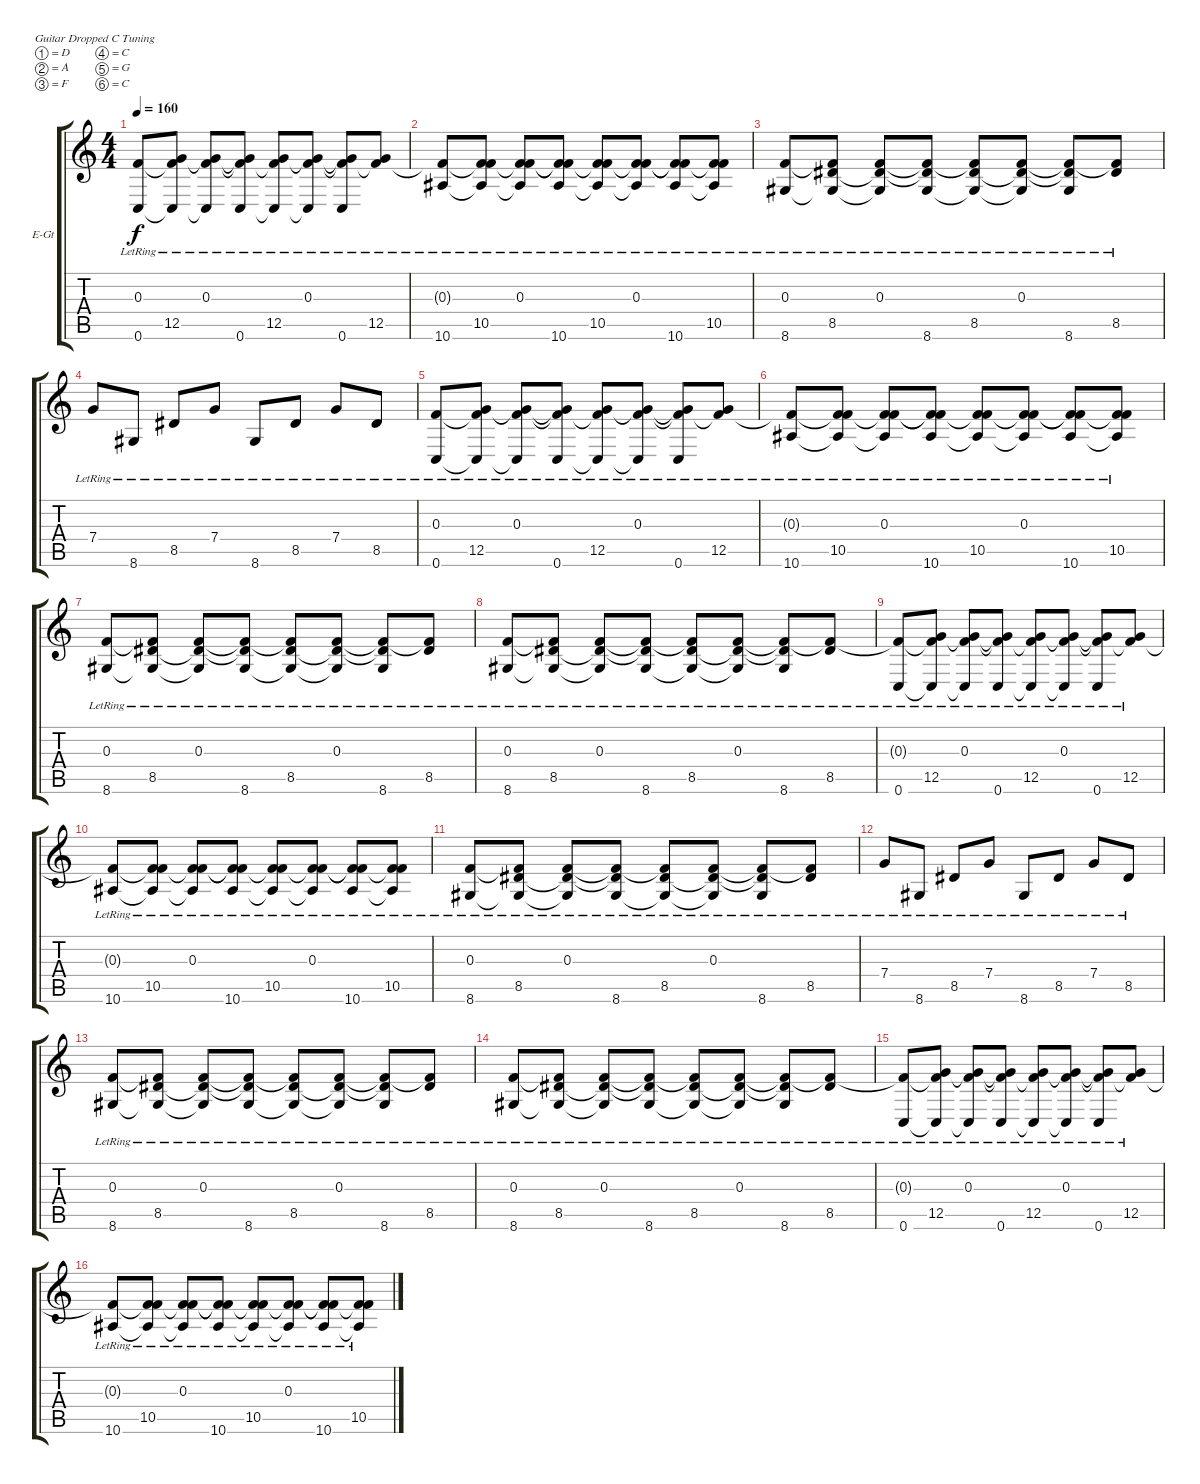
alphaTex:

\defaultSystemsLayout 4
\bracketExtendMode groupsimilarinstruments
\firstSystemTrackNameOrientation horizontal
\otherSystemsTrackNameOrientation horizontal
\track ("Electric Guitar" "E-Gt") {solo instrument distortionguitar}
\staff {score tabs}
\tuning (D4 A3 F3 C3 G2 C2)
\ts (4 4)
\tempo 160
\clef g2
\ks c
(0.6{lr} 0.3{lr t}).8{dy f} (0.3{lr t} 12.5{lr} 0.6{lr t}).8 (0.3{lr} 0.6{lr t} 12.5{lr t}).8 (12.5{lr t} 0.6{lr} 0.3{lr t}).8 (0.3{lr t} 12.5{lr} 0.6{lr t}).8 (0.3{lr} 0.6{lr t} 12.5{lr t}).8 (12.5{lr t} 0.6{lr} 0.3{lr t}).8 (0.3{lr t} 12.5{lr}).8 |
(10.6{lr} 0.3{lr t}).8 (0.3{lr t} 10.5{lr} 10.6{lr t}).8 (0.3{lr} 10.6{lr t} 10.5{lr t}).8 (10.5{lr t} 10.6{lr} 0.3{lr t}).8 (0.3{lr t} 10.5{lr} 10.6{lr t}).8 (0.3{lr} 10.6{lr t} 10.5{lr t}).8 (10.5{lr t} 10.6{lr} 0.3{lr t}).8 (0.3{lr t} 10.5{lr} 10.6{lr t}).8 |
(8.6{lr} 0.3{lr}).8 (0.3{lr t} 8.5{lr} 8.6{lr t}).8 (0.3{lr} 8.6{lr t} 8.5{lr t}).8 (8.5{lr t} 8.6{lr} 0.3{lr t}).8 (0.3{lr t} 8.5{lr} 8.6{lr t}).8 (0.3{lr} 8.6{lr t} 8.5{lr t}).8 (8.5{lr t} 8.6{lr} 0.3{lr t}).8 (0.3{lr t} 8.5{lr}).8 |
7.4{lr}.8 8.6{lr}.8 8.5{lr}.8 7.4{lr}.8 8.6{lr}.8 8.5{lr}.8 7.4{lr}.8 8.5{lr}.8 |
(0.6{lr} 0.3{lr}).8 (0.3{lr t} 12.5{lr} 0.6{lr t}).8 (0.3{lr} 0.6{lr t} 12.5{lr t}).8 (12.5{lr t} 0.6{lr} 0.3{lr t}).8 (0.3{lr t} 12.5{lr} 0.6{lr t}).8 (0.3{lr} 0.6{lr t} 12.5{lr t}).8 (12.5{lr t} 0.6{lr} 0.3{lr t}).8 (0.3{lr t} 12.5{lr}).8 |
(10.6{lr} 0.3{lr t}).8 (0.3{lr t} 10.5{lr} 10.6{lr t}).8 (0.3{lr} 10.6{lr t} 10.5{lr t}).8 (10.5{lr t} 10.6{lr} 0.3{lr t}).8 (0.3{lr t} 10.5{lr} 10.6{lr t}).8 (0.3{lr} 10.6{lr t} 10.5{lr t}).8 (10.5{lr t} 10.6{lr} 0.3{lr t}).8 (0.3{lr t} 10.5{lr} 10.6{lr t}).8 |
(8.6{lr} 0.3{lr}).8 (0.3{lr t} 8.5{lr} 8.6{lr t}).8 (0.3{lr} 8.6{lr t} 8.5{lr t}).8 (8.5{lr t} 8.6{lr} 0.3{lr t}).8 (0.3{lr t} 8.5{lr} 8.6{lr t}).8 (0.3{lr} 8.6{lr t} 8.5{lr t}).8 (8.5{lr t} 8.6{lr} 0.3{lr t}).8 (0.3{lr t} 8.5{lr}).8 |
(8.6{lr} 0.3{lr}).8 (0.3{lr t} 8.5{lr} 8.6{lr t}).8 (0.3{lr} 8.6{lr t} 8.5{lr t}).8 (8.5{lr t} 8.6{lr} 0.3{lr t}).8 (0.3{lr t} 8.5{lr} 8.6{lr t}).8 (0.3{lr} 8.6{lr t} 8.5{lr t}).8 (8.5{lr t} 8.6{lr} 0.3{lr t}).8 (0.3{lr t} 8.5{lr}).8 |
(0.6{lr} 0.3{lr t}).8 (0.3{lr t} 12.5{lr} 0.6{lr t}).8 (0.3{lr} 0.6{lr t} 12.5{lr t}).8 (12.5{lr t} 0.6{lr} 0.3{lr t}).8 (0.3{lr t} 12.5{lr} 0.6{lr t}).8 (0.3{lr} 0.6{lr t} 12.5{lr t}).8 (12.5{lr t} 0.6{lr} 0.3{lr t}).8 (0.3{lr t} 12.5{lr}).8 |
(10.6{lr} 0.3{lr t}).8 (0.3{lr t} 10.5{lr} 10.6{lr t}).8 (0.3{lr} 10.6{lr t} 10.5{lr t}).8 (10.5{lr t} 10.6{lr} 0.3{lr t}).8 (0.3{lr t} 10.5{lr} 10.6{lr t}).8 (0.3{lr} 10.6{lr t} 10.5{lr t}).8 (10.5{lr t} 10.6{lr} 0.3{lr t}).8 (0.3{lr t} 10.5{lr} 10.6{lr t}).8 |
(8.6{lr} 0.3{lr}).8 (0.3{lr t} 8.5{lr} 8.6{lr t}).8 (0.3{lr} 8.6{lr t} 8.5{lr t}).8 (8.5{lr t} 8.6{lr} 0.3{lr t}).8 (0.3{lr t} 8.5{lr} 8.6{lr t}).8 (0.3{lr} 8.6{lr t} 8.5{lr t}).8 (8.5{lr t} 8.6{lr} 0.3{lr t}).8 (0.3{lr t} 8.5{lr}).8 |
7.4{lr}.8 8.6{lr}.8 8.5{lr}.8 7.4{lr}.8 8.6{lr}.8 8.5{lr}.8 7.4{lr}.8 8.5{lr}.8 |
(8.6{lr} 0.3{lr}).8 (0.3{lr t} 8.5{lr} 8.6{lr t}).8 (0.3{lr} 8.6{lr t} 8.5{lr t}).8 (8.5{lr t} 8.6{lr} 0.3{lr t}).8 (0.3{lr t} 8.5{lr} 8.6{lr t}).8 (0.3{lr} 8.6{lr t} 8.5{lr t}).8 (8.5{lr t} 8.6{lr} 0.3{lr t}).8 (0.3{lr t} 8.5{lr}).8 |
(8.6{lr} 0.3{lr}).8 (0.3{lr t} 8.5{lr} 8.6{lr t}).8 (0.3{lr} 8.6{lr t} 8.5{lr t}).8 (8.5{lr t} 8.6{lr} 0.3{lr t}).8 (0.3{lr t} 8.5{lr} 8.6{lr t}).8 (0.3{lr} 8.6{lr t} 8.5{lr t}).8 (8.5{lr t} 8.6{lr} 0.3{lr t}).8 (0.3{lr t} 8.5{lr}).8 |
(0.6{lr} 0.3{lr t}).8 (0.3{lr t} 12.5{lr} 0.6{lr t}).8 (0.3{lr} 0.6{lr t} 12.5{lr t}).8 (12.5{lr t} 0.6{lr} 0.3{lr t}).8 (0.3{lr t} 12.5{lr} 0.6{lr t}).8 (0.3{lr} 0.6{lr t} 12.5{lr t}).8 (12.5{lr t} 0.6{lr} 0.3{lr t}).8 (0.3{lr t} 12.5{lr}).8 |
(10.6{lr} 0.3{lr t}).8 (0.3{lr t} 10.5{lr} 10.6{lr t}).8 (0.3{lr} 10.6{lr t} 10.5{lr t}).8 (10.5{lr t} 10.6{lr} 0.3{lr t}).8 (0.3{lr t} 10.5{lr} 10.6{lr t}).8 (0.3{lr} 10.6{lr t} 10.5{lr t}).8 (10.5{lr t} 10.6{lr} 0.3{lr t}).8 (0.3{lr t} 10.5{lr} 10.6{lr t}).8
